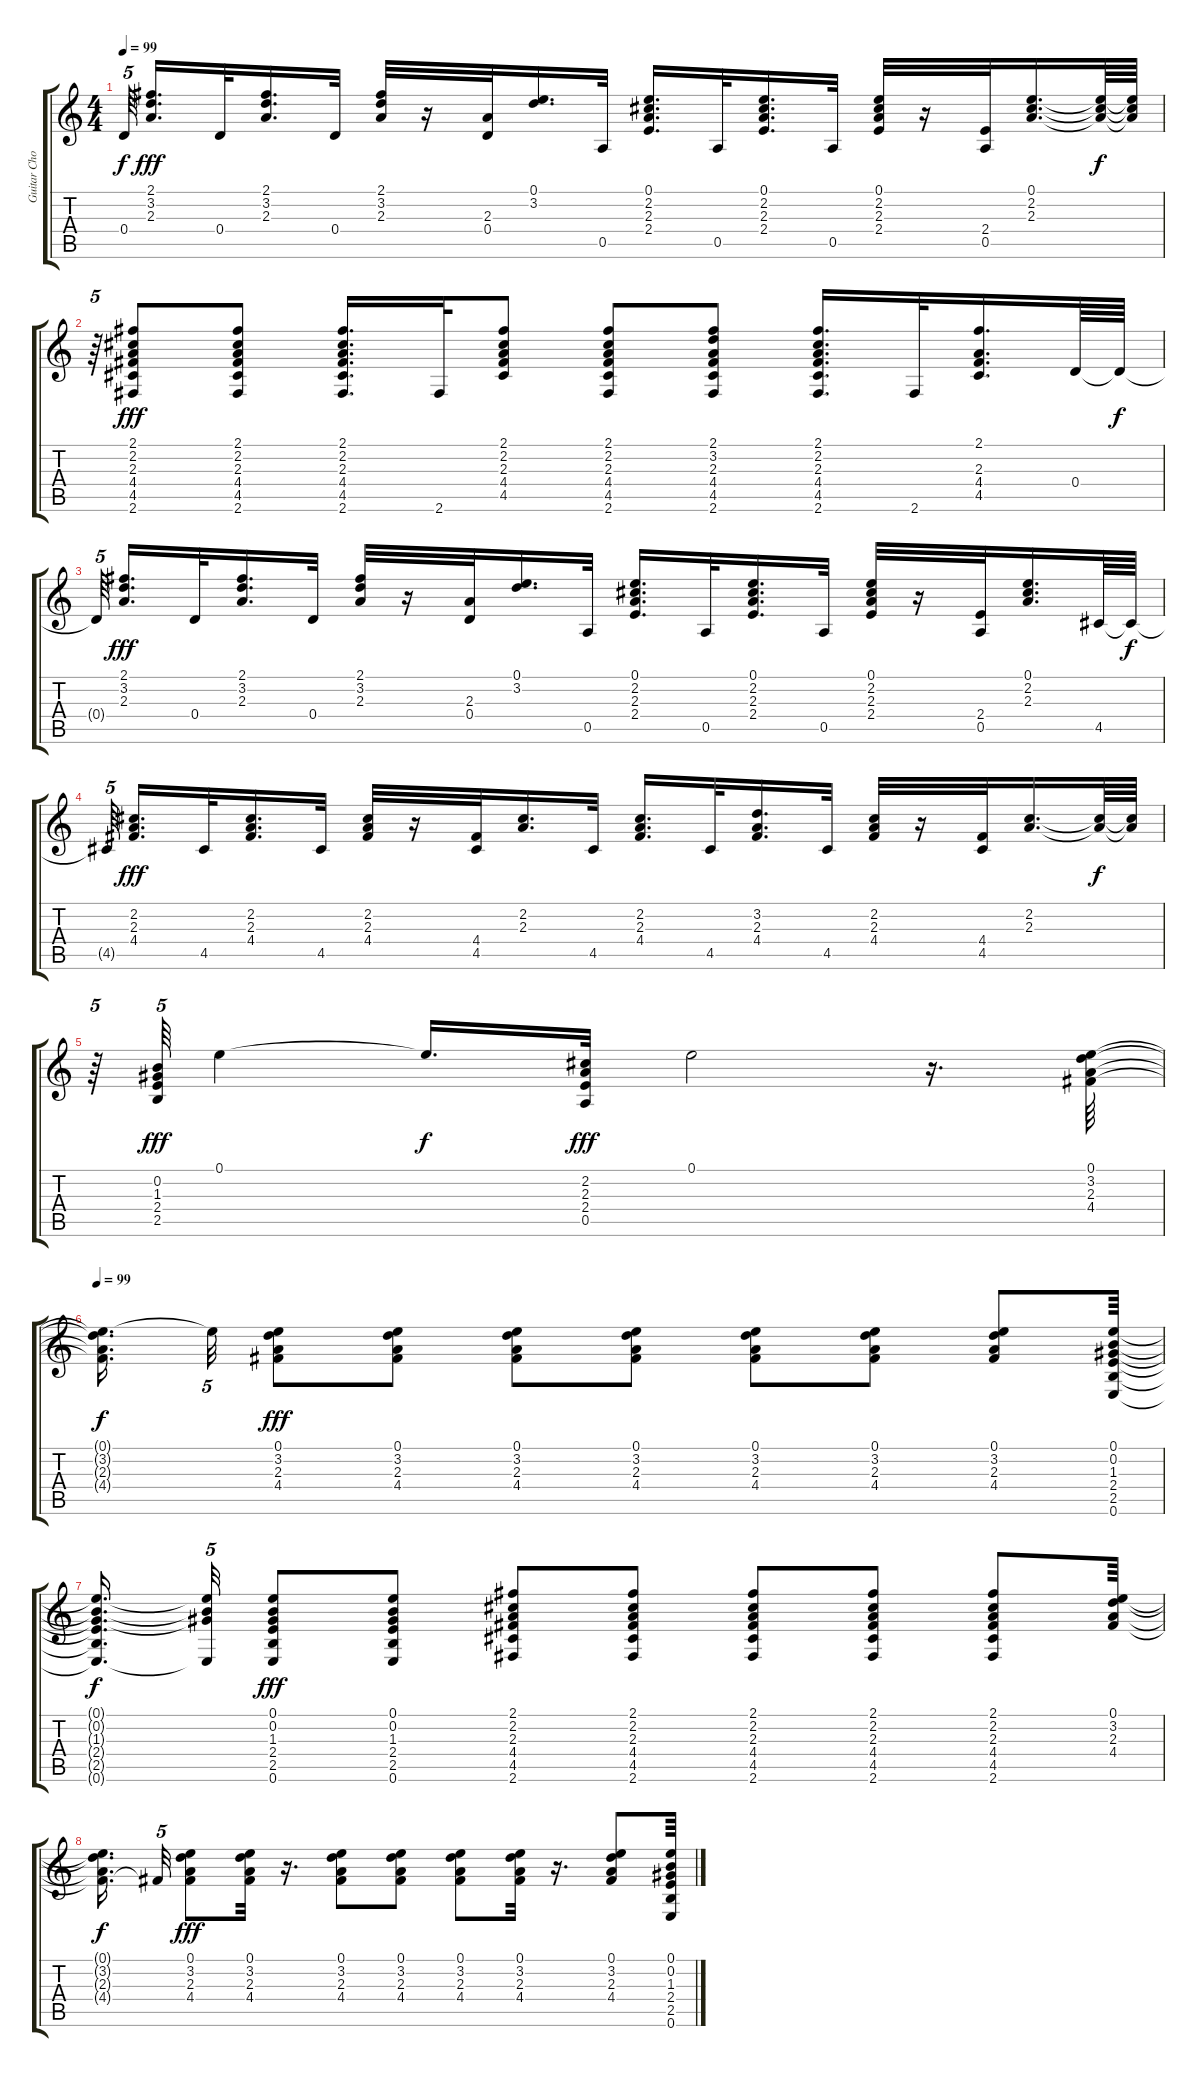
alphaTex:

\track ("Guitar Chords 1" "Guitar Cho") {instrument acousticguitarsteel}
\staff {score tabs}
\tuning (E4 B3 G3 D3 A2 E2) {hide}
\ts (4 4)
\tempo 99
\clef g2
\ks c
0.4{t}.64{tu (5 4) dy f beam splitsecondary} (2.1 3.2 2.3).16{d dy fff} 0.4.32 (2.1 3.2 2.3).16{d} 0.4.32 (2.1 3.2 2.3).32 r.16 (2.3 0.4).32 (0.1 3.2).16{d} 0.5.32 (0.1 2.2 2.3 2.4).16{d} 0.5.32 (0.1 2.2 2.3 2.4).16{d} 0.5.32 (0.1 2.2 2.3 2.4).32 r.16 (2.4 0.5).32 (0.1 2.2 2.3).16{d} (0.1{t} 2.2{t} 2.3{t}).64{dy f} (0.1{t} 2.2{t} 2.3{t}).64 |
r.64{tu (5 4)} (2.1 2.2 2.3 4.4 4.5 2.6).8{dy fff} (2.1 2.2 2.3 4.4 4.5 2.6).8 (2.1 2.2 2.3 4.4 4.5 2.6).16{d} 2.6.32 (2.1 2.2 2.3 4.4 4.5).8 (2.1 2.2 2.3 4.4 4.5 2.6).8 (2.1 3.2 2.3 4.4 4.5 2.6).8 (2.1 2.2 2.3 4.4 4.5 2.6).16{d} 2.6.32 (2.1 2.3 4.4 4.5).16{d} 0.4.64 0.4{t}.64{dy f} |
0.4{t}.64{tu (5 4) beam splitsecondary} (2.1 3.2 2.3).16{d dy fff} 0.4.32 (2.1 3.2 2.3).16{d} 0.4.32 (2.1 3.2 2.3).32 r.16 (2.3 0.4).32 (0.1 3.2).16{d} 0.5.32 (0.1 2.2 2.3 2.4).16{d} 0.5.32 (0.1 2.2 2.3 2.4).16{d} 0.5.32 (0.1 2.2 2.3 2.4).32 r.16 (2.4 0.5).32 (0.1 2.2 2.3).16{d} 4.5.64 4.5{t}.64{dy f} |
4.5{t}.64{tu (5 4) beam splitsecondary} (2.2 2.3 4.4).16{d dy fff} 4.5.32 (2.2 2.3 4.4).16{d} 4.5.32 (2.2 2.3 4.4).32 r.16 (4.4 4.5).32 (2.2 2.3).16{d} 4.5.32 (2.2 2.3 4.4).16{d} 4.5.32 (3.2 2.3 4.4).16{d} 4.5.32 (2.2 2.3 4.4).32 r.16 (4.4 4.5).32 (2.2 2.3).16{d} (2.2{t} 2.3{t}).64{dy f} (2.2{t} 2.3{t}).64 |
r.64{tu (5 4)} (0.2 1.3 2.4 2.5).64{tu (5 4) dy fff} 0.1.4 0.1{t}.16{d dy f} (2.2 2.3 2.4 0.5).32{dy fff} 0.1.2 r.16{d} (0.1 3.2 2.3 4.4).64{volume 9} |
\tempo 99
(0.1{t} 3.2{t} 2.3{t} 4.4{t}).16{d dy f beam splitsecondary} 0.1{t}.32{tu (5 4)} (0.1 3.2 2.3 4.4).8{dy fff} (0.1 3.2 2.3 4.4).8 (0.1 3.2 2.3 4.4).8 (0.1 3.2 2.3 4.4).8 (0.1 3.2 2.3 4.4).8 (0.1 3.2 2.3 4.4).8 (0.1 3.2 2.3 4.4).8 (0.1 0.2 1.3 2.4 2.5 0.6).64 |
(0.1{t} 0.2{t} 1.3{t} 2.4{t} 2.5{t} 0.6{t}).16{d dy f beam splitsecondary} (0.1{t} 0.2{t} 1.3{t} 0.6{t}).32{tu (5 4)} (0.1 0.2 1.3 2.4 2.5 0.6).8{dy fff} (0.1 0.2 1.3 2.4 2.5 0.6).8 (2.1 2.2 2.3 4.4 4.5 2.6).8 (2.1 2.2 2.3 4.4 4.5 2.6).8 (2.1 2.2 2.3 4.4 4.5 2.6).8 (2.1 2.2 2.3 4.4 4.5 2.6).8 (2.1 2.2 2.3 4.4 4.5 2.6).8 (0.1 3.2 2.3 4.4).64 |
(0.1{t} 3.2{t} 2.3{t} 4.4{t}).16{d dy f beam splitsecondary} 4.4{t}.32{tu (5 4)} (0.1 3.2 2.3 4.4).8{dy fff} (0.1 3.2 2.3 4.4).32 r.16{d} (0.1 3.2 2.3 4.4).8 (0.1 3.2 2.3 4.4).8 (0.1 3.2 2.3 4.4).8 (0.1 3.2 2.3 4.4).32 r.16{d} (0.1 3.2 2.3 4.4).8 (0.1 0.2 1.3 2.4 2.5 0.6).64
